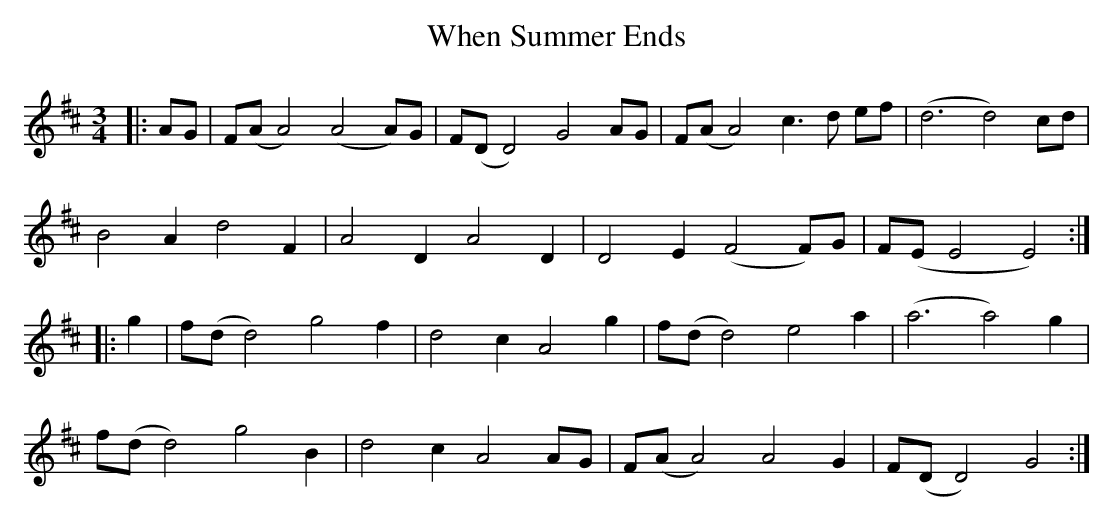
X:1
T: When Summer Ends
M: 3/4
L: 1/8
K: Dmaj
|:AG | F(AA4) (A4A)G| F(DD4) G4 AG|F(AA4) c3 d ef |(d6 d4) cd |
B4 A2 d4 F2 |A4 D2 A4 D2 | D4 E2 (F4F)G |F(EE4 E4) :|
|:g2|f(dd4) g4 f2 | d4 c2 A4 g2 |f(dd4) e4 a2|(a6 a4) g2 |
f(dd4) g4 B2 | d4 c2 A4 AG |F(AA4) A4 G2 | F(DD4) G4 :|
